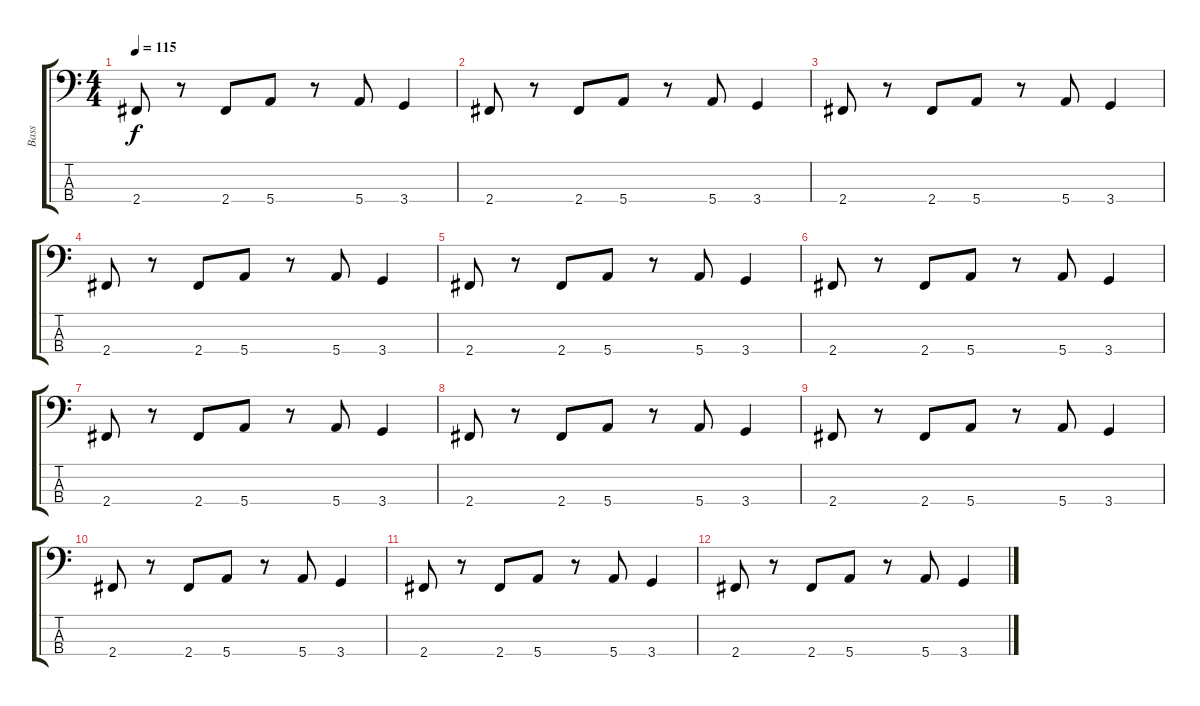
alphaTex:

\track ("Bass" "Bass") {instrument electricbassfinger}
\staff {score tabs}
\tuning (G2 D2 A1 E1) {hide}
\ts (4 4)
\tempo 115
\clef f4
\ks c
2.4.8{dy f} r.8 2.4.8 5.4.8 r.8 5.4.8 3.4.4 |
2.4.8 r.8 2.4.8 5.4.8 r.8 5.4.8 3.4.4 |
2.4.8 r.8 2.4.8 5.4.8 r.8 5.4.8 3.4.4 |
2.4.8 r.8 2.4.8 5.4.8 r.8 5.4.8 3.4.4 |
2.4.8 r.8 2.4.8 5.4.8 r.8 5.4.8 3.4.4 |
2.4.8 r.8 2.4.8 5.4.8 r.8 5.4.8 3.4.4 |
2.4.8 r.8 2.4.8 5.4.8 r.8 5.4.8 3.4.4 |
2.4.8 r.8 2.4.8 5.4.8 r.8 5.4.8 3.4.4 |
2.4.8 r.8 2.4.8 5.4.8 r.8 5.4.8 3.4.4 |
2.4.8 r.8 2.4.8 5.4.8 r.8 5.4.8 3.4.4 |
2.4.8 r.8 2.4.8 5.4.8 r.8 5.4.8 3.4.4 |
2.4.8 r.8 2.4.8 5.4.8 r.8 5.4.8 3.4.4
